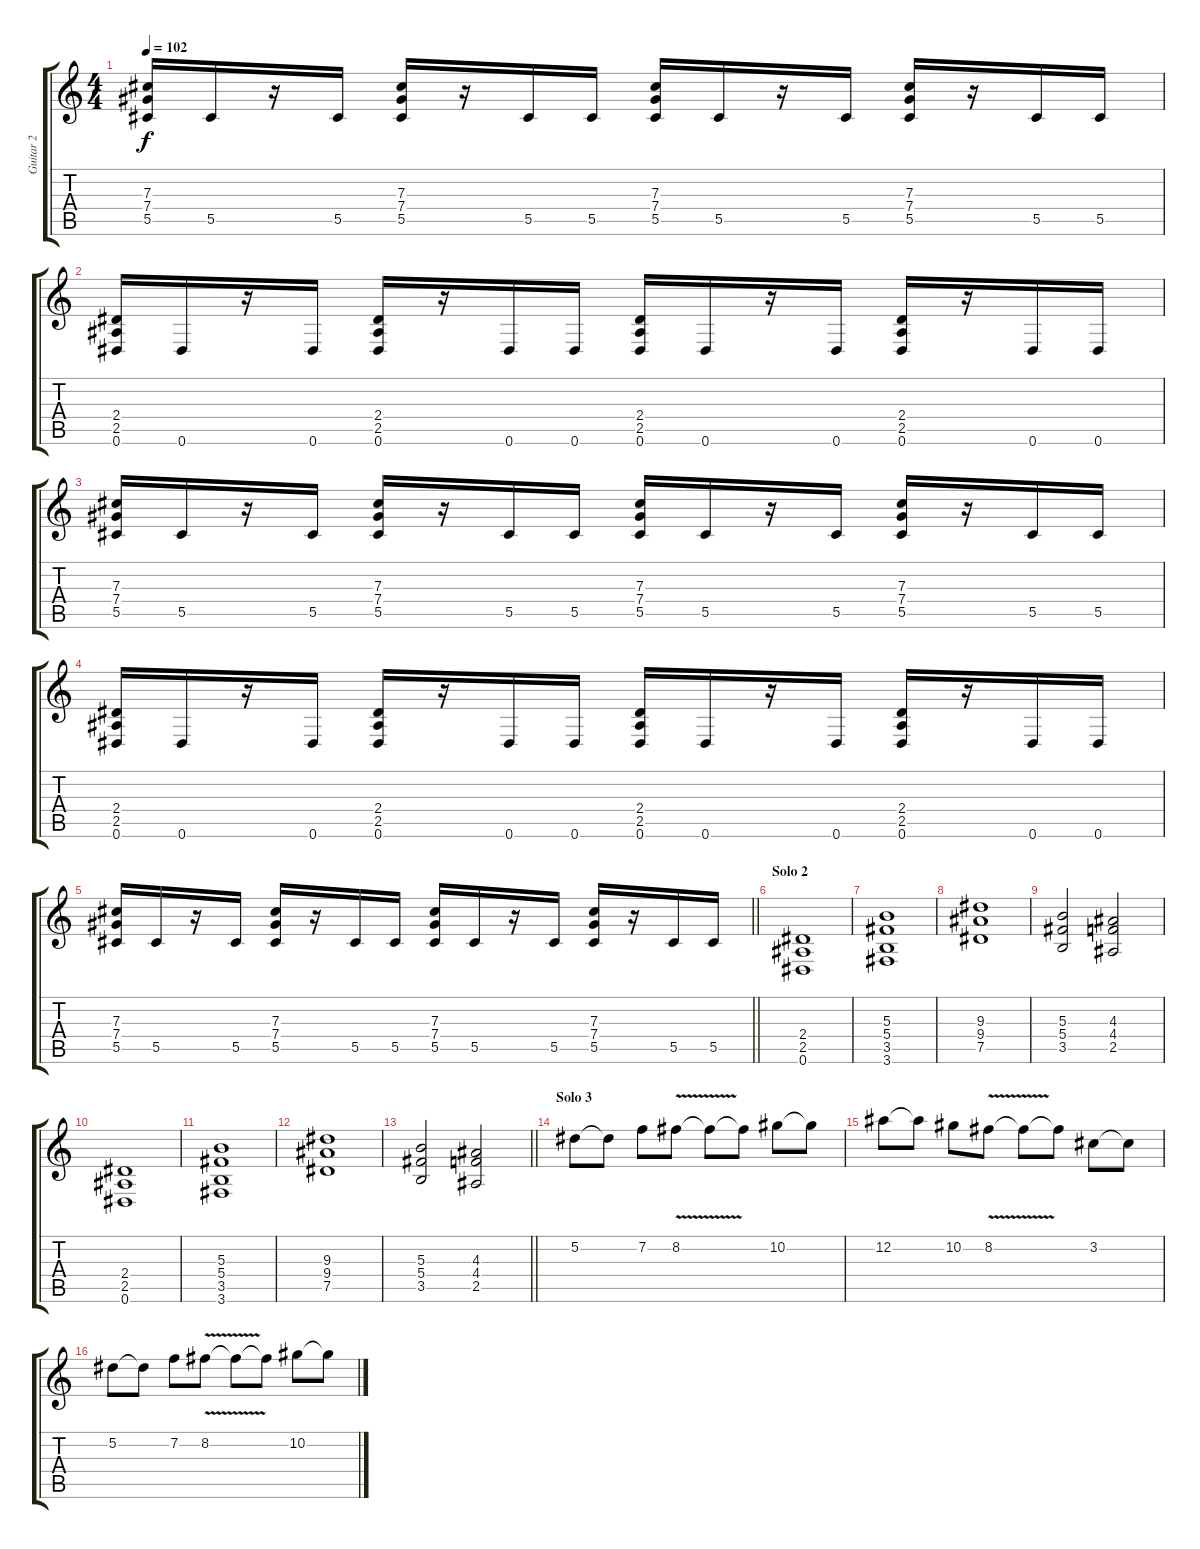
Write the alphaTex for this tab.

\track ("Guitar 2" "Guitar 2") {instrument distortionguitar}
\staff {score tabs}
\tuning (Eb4 Bb3 Gb3 Db3 Ab2 Eb2) {hide}
\ts (4 4)
\tempo 102
\clef g2
\ks c
(7.3 7.4 5.5).16{dy f} 5.5.16 r.16 5.5.16 (7.3 7.4 5.5).16 r.16 5.5.16 5.5.16 (7.3 7.4 5.5).16 5.5.16 r.16 5.5.16 (7.3 7.4 5.5).16 r.16 5.5.16 5.5.16 |
(2.4 2.5 0.6).16 0.6.16 r.16 0.6.16 (2.4 2.5 0.6).16 r.16 0.6.16 0.6.16 (2.4 2.5 0.6).16 0.6.16 r.16 0.6.16 (2.4 2.5 0.6).16 r.16 0.6.16 0.6.16 |
(7.3 7.4 5.5).16 5.5.16 r.16 5.5.16 (7.3 7.4 5.5).16 r.16 5.5.16 5.5.16 (7.3 7.4 5.5).16 5.5.16 r.16 5.5.16 (7.3 7.4 5.5).16 r.16 5.5.16 5.5.16 |
(2.4 2.5 0.6).16 0.6.16 r.16 0.6.16 (2.4 2.5 0.6).16 r.16 0.6.16 0.6.16 (2.4 2.5 0.6).16 0.6.16 r.16 0.6.16 (2.4 2.5 0.6).16 r.16 0.6.16 0.6.16 |
\barLineRight lightlight
(7.3 7.4 5.5).16 5.5.16 r.16 5.5.16 (7.3 7.4 5.5).16 r.16 5.5.16 5.5.16 (7.3 7.4 5.5).16 5.5.16 r.16 5.5.16 (7.3 7.4 5.5).16 r.16 5.5.16 5.5.16 |
\section ("" "Solo 2")
(2.4 2.5 0.6).1 |
(5.3 5.4 3.5 3.6).1 |
(9.3 9.4 7.5).1 |
(5.3 5.4 3.5).2 (4.3 4.4 2.5).2 |
(2.4 2.5 0.6).1 |
(5.3 5.4 3.5 3.6).1 |
(9.3 9.4 7.5).1 |
\barLineRight lightlight
(5.3 5.4 3.5).2 (4.3 4.4 2.5).2 |
\section ("" "Solo 3")
5.2.8{volume 14} 5.2{t}.8 7.2.8 8.2{v}.8 8.2{t}.8 8.2{t}.8 10.2.8 10.2{t}.8 |
12.2.8 12.2{t}.8 10.2.8 8.2{v}.8 8.2{t}.8 8.2{t}.8 3.2.8 3.2{t}.8 |
5.2.8 5.2{t}.8 7.2.8 8.2{v}.8 8.2{t}.8 8.2{t}.8 10.2.8 10.2{t}.8
